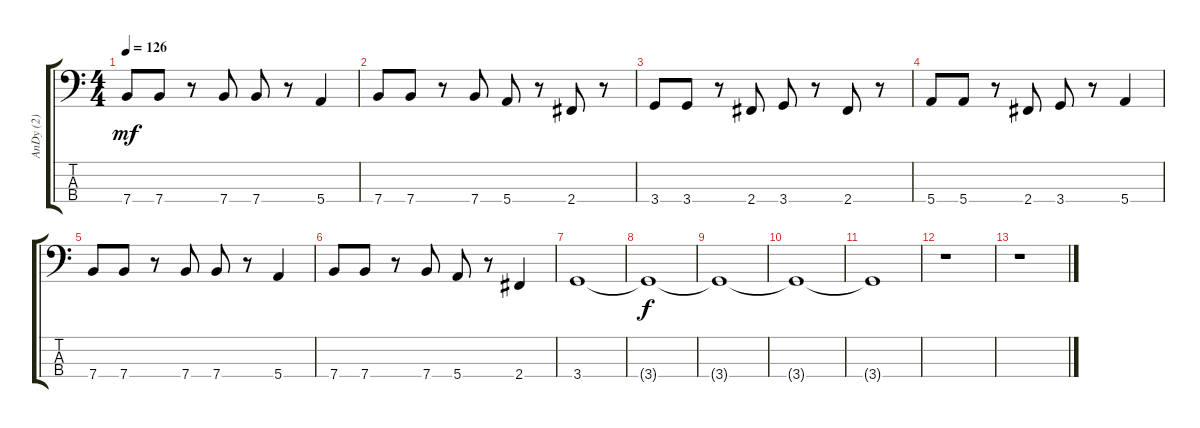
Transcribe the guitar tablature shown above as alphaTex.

\track ("AnDy (2)" "AnDy (2)") {instrument electricbassfinger}
\staff {score tabs}
\tuning (G2 D2 A1 E1) {hide}
\ts (4 4)
\tempo 126
\clef f4
\ks c
7.4.8{dy mf} 7.4.8 r.8 7.4.8 7.4.8 r.8 5.4.4 |
7.4.8 7.4.8 r.8 7.4.8 5.4.8 r.8 2.4.8 r.8 |
3.4.8 3.4.8 r.8 2.4.8 3.4.8 r.8 2.4.8 r.8 |
5.4.8 5.4.8 r.8 2.4.8 3.4.8 r.8 5.4.4 |
7.4.8 7.4.8 r.8 7.4.8 7.4.8 r.8 5.4.4 |
7.4.8 7.4.8 r.8 7.4.8 5.4.8 r.8 2.4.4 |
3.4.1{volume 10} |
3.4{t}.1{dy f} |
3.4{t}.1 |
3.4{t}.1 |
3.4{t}.1 |
r.1 |
r.1
